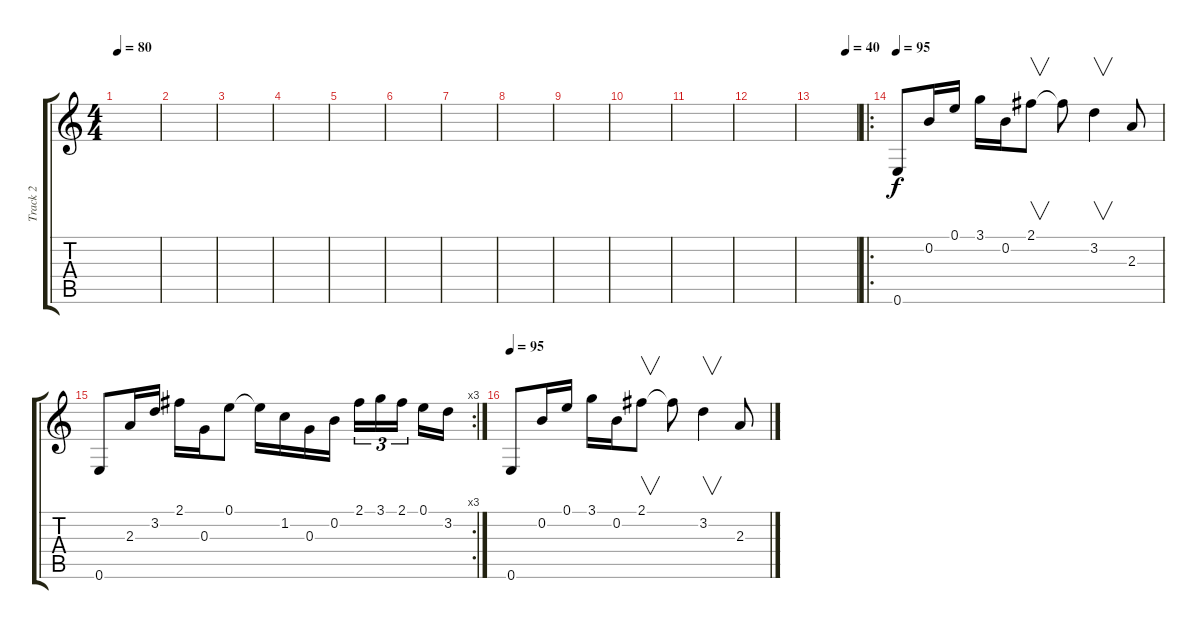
\track ("Track 2" "Track 2") {instrument acousticguitarnylon}
\staff {score tabs}
\tuning (E4 B3 G3 D3 A2 E2) {hide}
\ts (4 4)
\tempo 80
\clef g2
\ks c
|
|
|
|
|
|
|
|
|
|
|
|
\tempo (40 0.75)
|
\ro
\tempo 80
\tempo 95
0.6.8 0.2.16 0.1.16 3.1.16 0.2.16 2.1.8{v} 2.1{t}.8 3.2.4{v} 2.3.8 |
\rc 3
0.6.8 2.3.16 3.2.16 2.1.16 0.3.16 0.1.8 0.1{t}.16 1.2.16 0.3.16 0.2.16 2.1.16{tu (3 2)} 3.1.16{tu (3 2)} 2.1.16{tu (3 2)} 0.1.16 3.2.16 |
\tempo 95
0.6.8 0.2.16 0.1.16 3.1.16 0.2.16 2.1.8{v} 2.1{t}.8 3.2.4{v} 2.3.8
